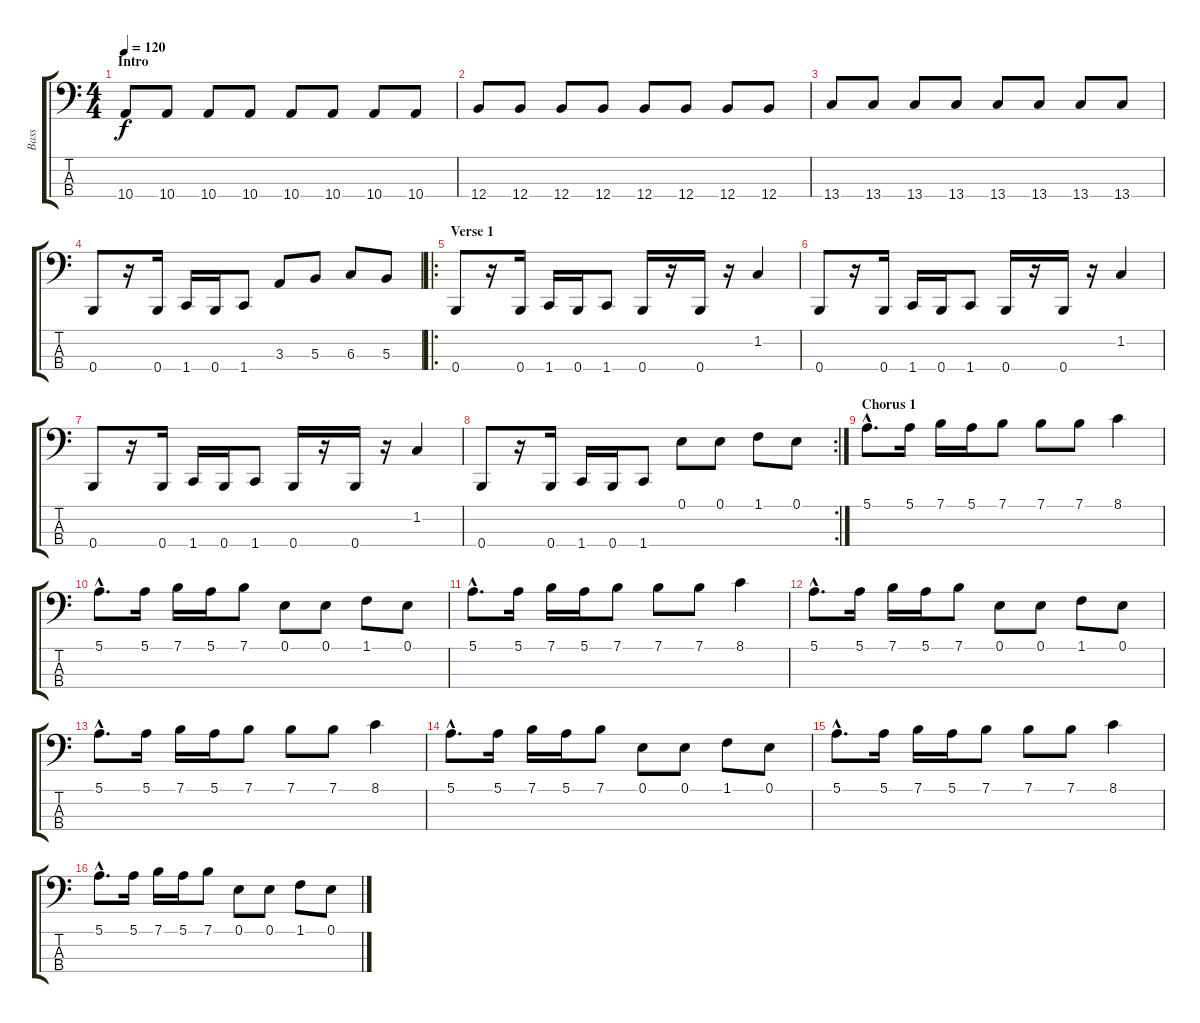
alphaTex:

\track ("Bass" "Bass") {instrument electricbassfinger}
\staff {score tabs}
\tuning (E2 B1 Gb1 B0) {hide}
\ts (4 4)
\section ("" "Intro")
\tempo 120
\clef f4
\ks c
10.4.8{dy f instrument electricbassfinger} 10.4.8 10.4.8 10.4.8 10.4.8 10.4.8 10.4.8 10.4.8 |
12.4.8 12.4.8 12.4.8 12.4.8 12.4.8 12.4.8 12.4.8 12.4.8 |
13.4.8 13.4.8 13.4.8 13.4.8 13.4.8 13.4.8 13.4.8 13.4.8 |
0.4.8 r.16 0.4.16 1.4.16 0.4.16 1.4.8 3.3.8 5.3.8 6.3.8 5.3.8 |
\ro
\section ("" "Verse 1")
0.4.8 r.16 0.4.16 1.4.16 0.4.16 1.4.8 0.4.16 r.16 0.4.16 r.16 1.2.4 |
0.4.8 r.16 0.4.16 1.4.16 0.4.16 1.4.8 0.4.16 r.16 0.4.16 r.16 1.2.4 |
0.4.8 r.16 0.4.16 1.4.16 0.4.16 1.4.8 0.4.16 r.16 0.4.16 r.16 1.2.4 |
\rc 2
0.4.8 r.16 0.4.16 1.4.16 0.4.16 1.4.8 0.1.8 0.1.8 1.1.8 0.1.8 |
\section ("" "Chorus 1")
5.1{hac}.8{d} 5.1.16 7.1.16 5.1.16 7.1.8 7.1.8 7.1.8 8.1.4 |
5.1{hac}.8{d} 5.1.16 7.1.16 5.1.16 7.1.8 0.1.8 0.1.8 1.1.8 0.1.8 |
5.1{hac}.8{d} 5.1.16 7.1.16 5.1.16 7.1.8 7.1.8 7.1.8 8.1.4 |
5.1{hac}.8{d} 5.1.16 7.1.16 5.1.16 7.1.8 0.1.8 0.1.8 1.1.8 0.1.8 |
5.1{hac}.8{d} 5.1.16 7.1.16 5.1.16 7.1.8 7.1.8 7.1.8 8.1.4 |
5.1{hac}.8{d} 5.1.16 7.1.16 5.1.16 7.1.8 0.1.8 0.1.8 1.1.8 0.1.8 |
5.1{hac}.8{d} 5.1.16 7.1.16 5.1.16 7.1.8 7.1.8 7.1.8 8.1.4 |
5.1{hac}.8{d} 5.1.16 7.1.16 5.1.16 7.1.8 0.1.8 0.1.8 1.1.8 0.1.8
